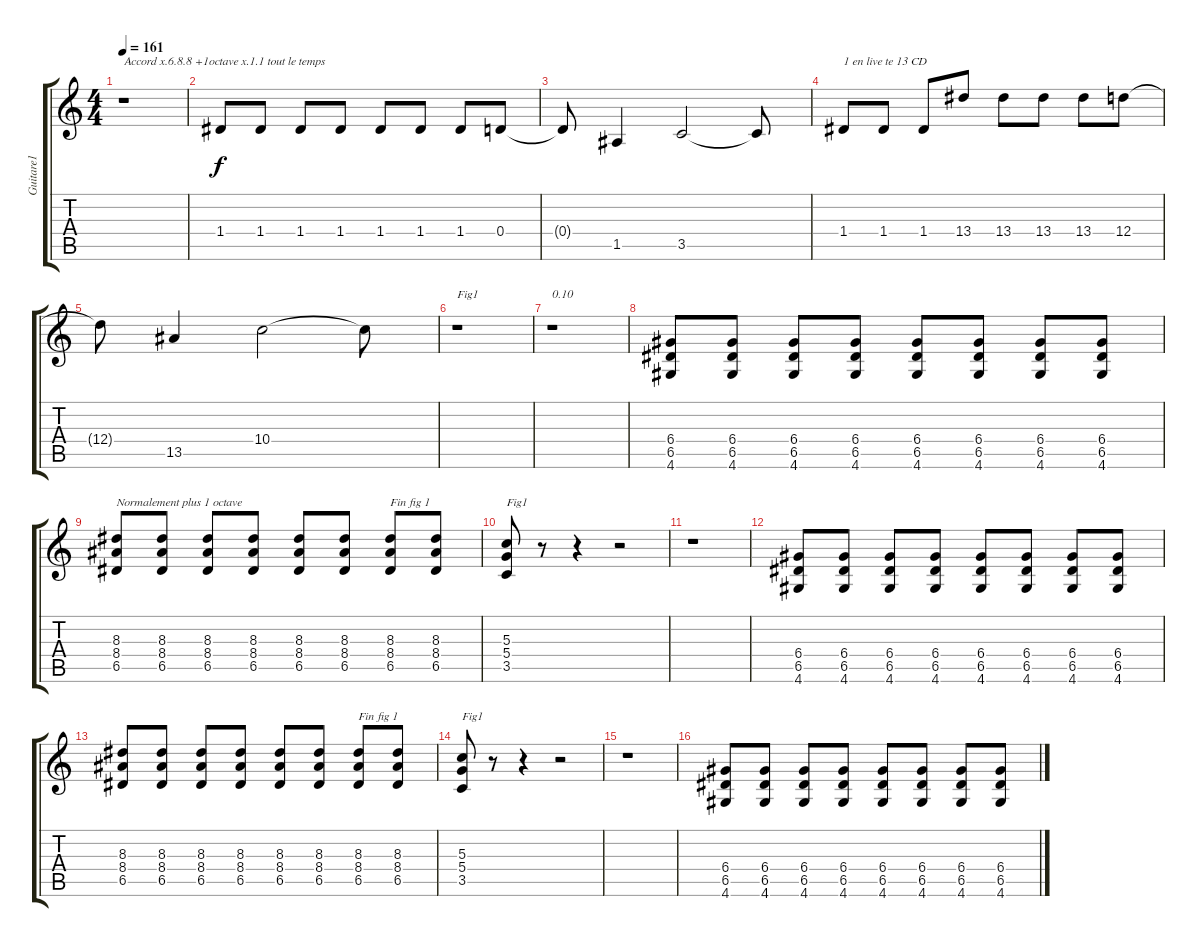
\track ("Guitare1 " "Guitare1 ") {instrument overdrivenguitar}
\staff {score tabs}
\tuning (E4 B3 G3 D3 A2 E2) {hide}
\ts (4 4)
\tempo 161
\clef g2
\ks c
r.1{txt "Accord x.6.8.8 +1octave x.1.1 tout le temps" dy f instrument overdrivenguitar} |
1.4.8 1.4.8 1.4.8 1.4.8 1.4.8 1.4.8 1.4.8 0.4.8 |
0.4{t}.8 1.5.4 3.5.2 3.5{t}.8 |
1.4.8{txt "1 en live te 13 CD"} 1.4.8 1.4.8 13.4.8 13.4.8 13.4.8 13.4.8 12.4.8 |
12.4{t}.8 13.5.4 10.4.2 10.4{t}.8 |
r.1{txt "Fig1"} |
r.1{txt "0.10"} |
(6.4 6.5 4.6).8 (6.4 6.5 4.6).8 (6.4 6.5 4.6).8 (6.4 6.5 4.6).8 (6.4 6.5 4.6).8 (6.4 6.5 4.6).8 (6.4 6.5 4.6).8 (6.4 6.5 4.6).8 |
(8.3 8.4 6.5).8{txt "Normalement plus 1 octave"} (8.3 8.4 6.5).8 (8.3 8.4 6.5).8 (8.3 8.4 6.5).8 (8.3 8.4 6.5).8 (8.3 8.4 6.5).8 (8.3 8.4 6.5).8{txt "Fin fig 1"} (8.3 8.4 6.5).8 |
(5.3 5.4 3.5).8{txt "Fig1"} r.8 r.4 r.2 |
r.1 |
(6.4 6.5 4.6).8 (6.4 6.5 4.6).8 (6.4 6.5 4.6).8 (6.4 6.5 4.6).8 (6.4 6.5 4.6).8 (6.4 6.5 4.6).8 (6.4 6.5 4.6).8 (6.4 6.5 4.6).8 |
(8.3 8.4 6.5).8 (8.3 8.4 6.5).8 (8.3 8.4 6.5).8 (8.3 8.4 6.5).8 (8.3 8.4 6.5).8 (8.3 8.4 6.5).8 (8.3 8.4 6.5).8{txt "Fin fig 1"} (8.3 8.4 6.5).8 |
(5.3 5.4 3.5).8{txt "Fig1"} r.8 r.4 r.2 |
r.1 |
(6.4 6.5 4.6).8 (6.4 6.5 4.6).8 (6.4 6.5 4.6).8 (6.4 6.5 4.6).8 (6.4 6.5 4.6).8 (6.4 6.5 4.6).8 (6.4 6.5 4.6).8 (6.4 6.5 4.6).8
